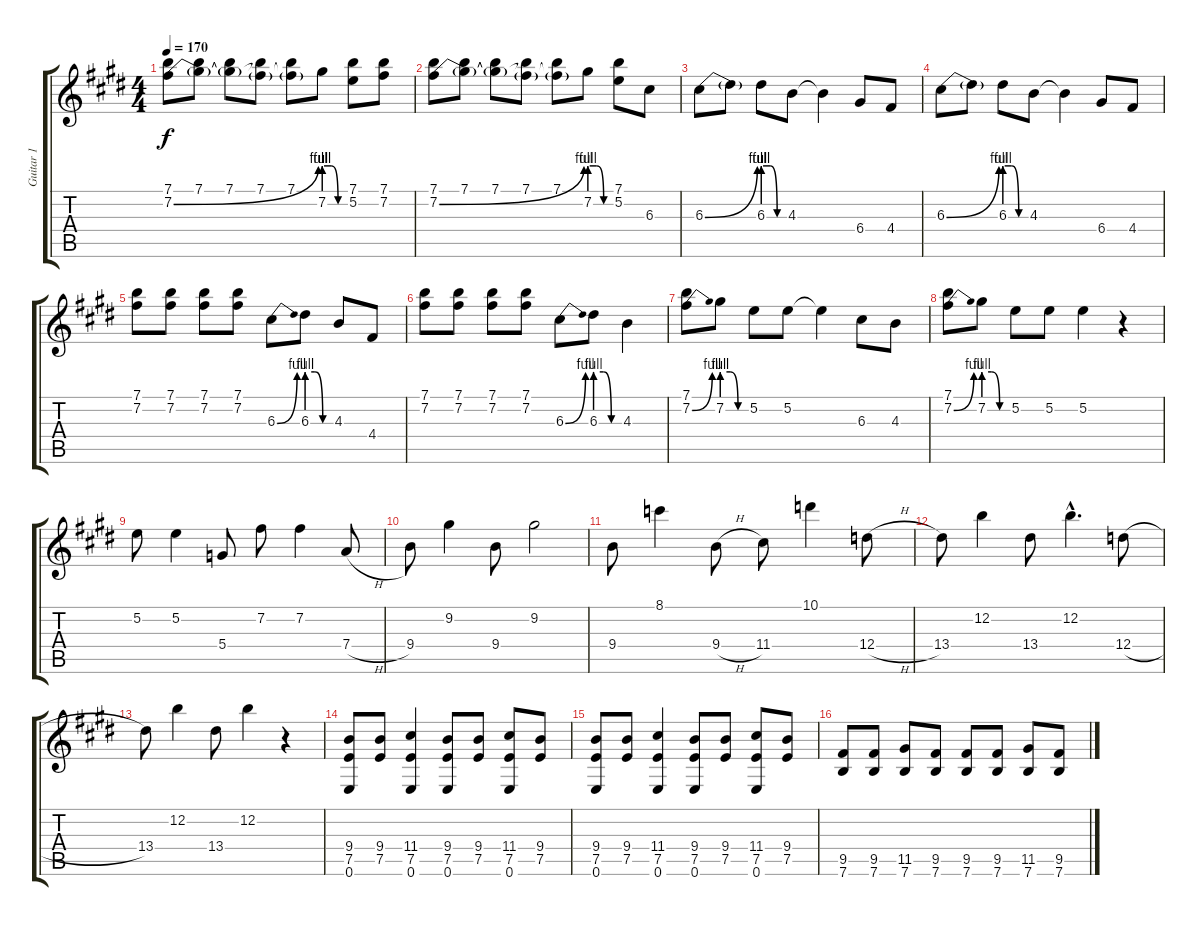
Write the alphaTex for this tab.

\track ("Guitar 1" "Guitar 1") {instrument distortionguitar}
\staff {score tabs}
\tuning (E4 B3 G3 D3 A2 E2) {hide}
\ts (4 4)
\tempo 170
\clef g2
\ks e
(7.1 7.2{be (bend 0 0 60 4)}).8{dy f instrument distortionguitar} (7.1 7.2{t}).8 (7.1 7.2{t}).8 (7.1 7.2{t}).8 (7.1 7.2{t}).8 7.2{be (custom 0 4 20 4 40 0 60 0)}.8 (7.1 5.2).8 (7.1 7.2).8 |
(7.1 7.2{be (bend 0 0 60 4)}).8 (7.1 7.2{t}).8 (7.1 7.2{t}).8 (7.1 7.2{t}).8 (7.1 7.2{t}).8 7.2{be (custom 0 4 20 4 40 0 60 0)}.8 (7.1 5.2).8 6.3.8 |
6.3{be (bend 0 0 60 4)}.8 6.3{t}.8 6.3{be (custom 0 4 20 4 40 0 60 0)}.8 4.3.8 4.3{t}.4 6.4.8 4.4.8 |
6.3{be (bend 0 0 60 4)}.8 6.3{t}.8 6.3{be (custom 0 4 20 4 40 0 60 0)}.8 4.3.8 4.3{t}.4 6.4.8 4.4.8 |
(7.1 7.2).8 (7.1 7.2).8 (7.1 7.2).8 (7.1 7.2).8 6.3{be (bend 0 0 60 4)}.8 6.3{be (custom 0 4 20 4 40 0 60 0)}.8 4.3.8 4.4.8 |
(7.1 7.2).8 (7.1 7.2).8 (7.1 7.2).8 (7.1 7.2).8 6.3{be (bend 0 0 60 4)}.8 6.3{be (custom 0 4 20 4 40 0 60 0)}.8 4.3.4 |
(7.1 7.2{be (bend 0 0 60 4)}).8 7.2{be (custom 0 4 20 4 40 0 60 0)}.8 5.2.8 5.2.8 5.2{t}.4 6.3.8 4.3.8 |
(7.1 7.2{be (bend 0 0 60 4)}).8 7.2{be (custom 0 4 20 4 40 0 60 0)}.8 5.2.8 5.2.8 5.2.4 r.4 |
5.2.8 5.2.4 5.4.8 7.2.8 7.2.4 7.4{h}.8 |
9.4.8 9.2.4 9.4.8 9.2.2 |
9.4.8 8.1.4 9.4{h}.8 11.4.8 10.1.4 12.4{h}.8 |
13.4.8 12.2.4 13.4.8 12.2{hac}.4{d} 12.4{h}.8 |
13.4.8 12.2.4 13.4.8 12.2.4 r.4 |
(9.4 7.5 0.6).8 (9.4 7.5).8 (11.4 7.5 0.6).4 (9.4 7.5 0.6).8 (9.4 7.5).8 (11.4 7.5 0.6).8 (9.4 7.5).8 |
(9.4 7.5 0.6).8 (9.4 7.5).8 (11.4 7.5 0.6).4 (9.4 7.5 0.6).8 (9.4 7.5).8 (11.4 7.5 0.6).8 (9.4 7.5).8 |
(9.5 7.6).8 (9.5 7.6).8 (11.5 7.6).8 (9.5 7.6).8 (9.5 7.6).8 (9.5 7.6).8 (11.5 7.6).8 (9.5 7.6).8
